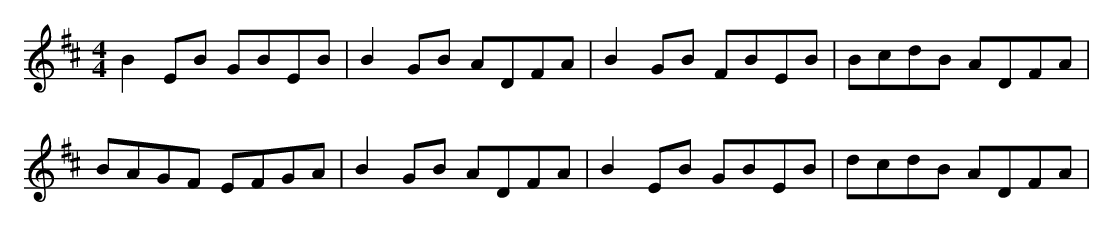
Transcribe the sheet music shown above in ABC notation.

X:1
M:4/4
K:Edor
B2 EB GBEB|B2 GB ADFA|B2 GB FBEB|BcdB ADFA|
BAGF EFGA|B2 GB ADFA|B2 EB GBEB|dcdB ADFA|
